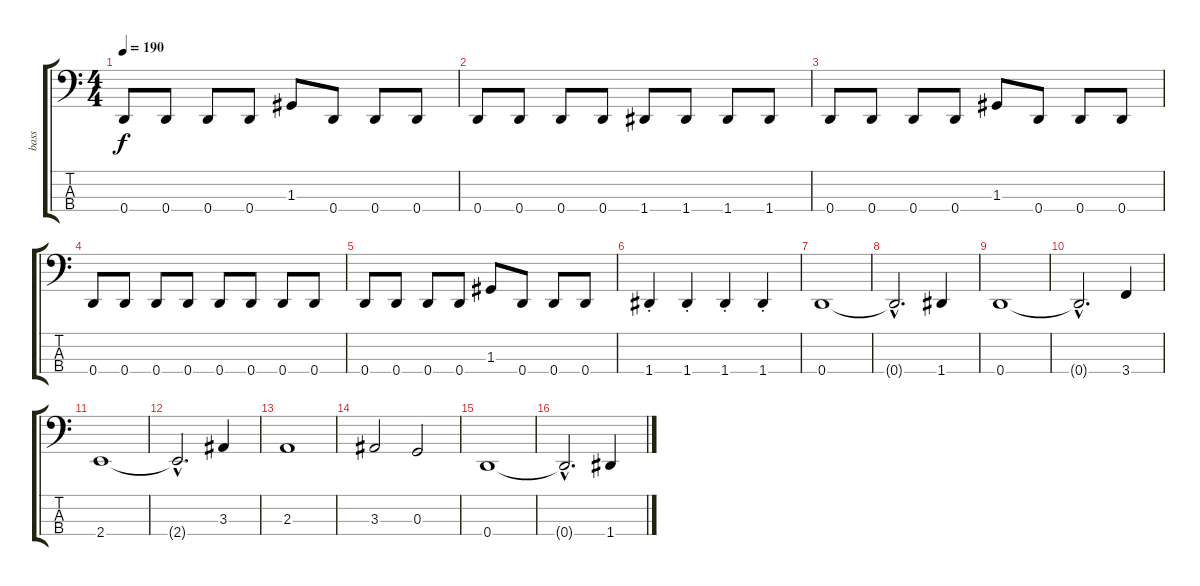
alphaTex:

\track ("bass" "bass") {instrument electricbasspick}
\staff {score tabs}
\tuning (F2 C2 G1 D1) {hide}
\ts (4 4)
\tempo 190
\clef f4
\ks c
0.4.8{dy f} 0.4.8 0.4.8 0.4.8 1.3.8 0.4.8 0.4.8 0.4.8 |
0.4.8 0.4.8 0.4.8 0.4.8 1.4.8 1.4.8 1.4.8 1.4.8 |
0.4.8 0.4.8 0.4.8 0.4.8 1.3.8 0.4.8 0.4.8 0.4.8 |
0.4.8 0.4.8 0.4.8 0.4.8 0.4.8 0.4.8 0.4.8 0.4.8 |
0.4.8 0.4.8 0.4.8 0.4.8 1.3.8 0.4.8 0.4.8 0.4.8 |
1.4{st}.4 1.4{st}.4 1.4{st}.4 1.4{st}.4 |
0.4.1 |
0.4{hac t}.2{d} 1.4.4 |
0.4.1 |
0.4{hac t}.2{d} 3.4.4 |
2.4.1 |
2.4{hac t}.2{d} 3.3.4 |
2.3.1 |
3.3.2 0.3.2 |
0.4.1 |
0.4{hac t}.2{d} 1.4.4
